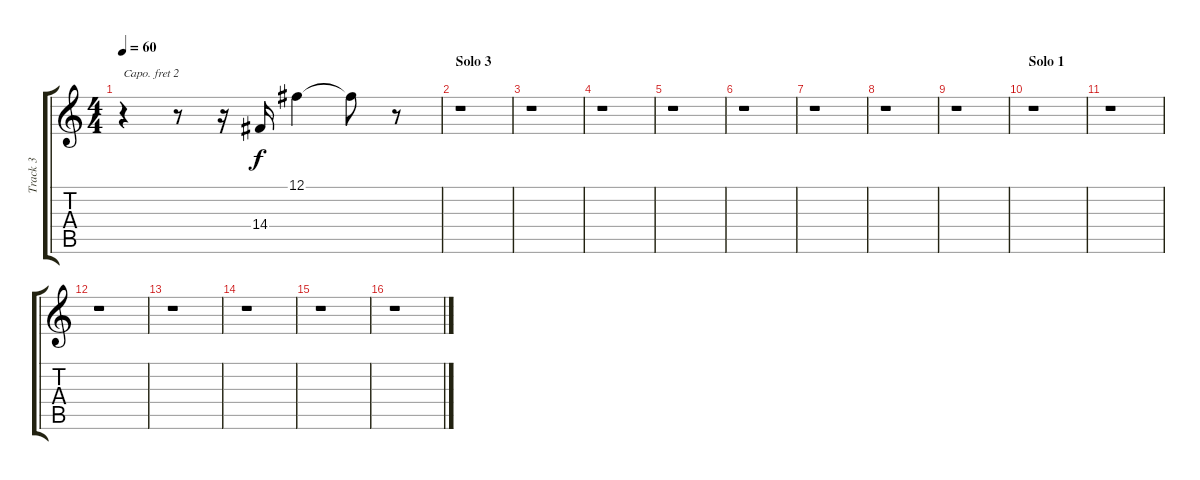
\track ("Track 3" "Track 3") {instrument acousticgrandpiano}
\staff {score tabs}
\capo 2
\tuning (E4 B3 G3 D3 A2 E2) {hide}
\ts (4 4)
\tempo 60
\clef g2
\ks c
r.4{dy f} r.8 r.16 14.4.16 12.1.4 12.1{t}.8 r.8 |
\section ("" "Solo 3")
r.1 |
r.1 |
r.1 |
r.1 |
r.1 |
r.1 |
r.1 |
r.1 |
\section ("" "Solo 1")
r.1 |
r.1 |
r.1 |
r.1 |
r.1 |
r.1 |
r.1
